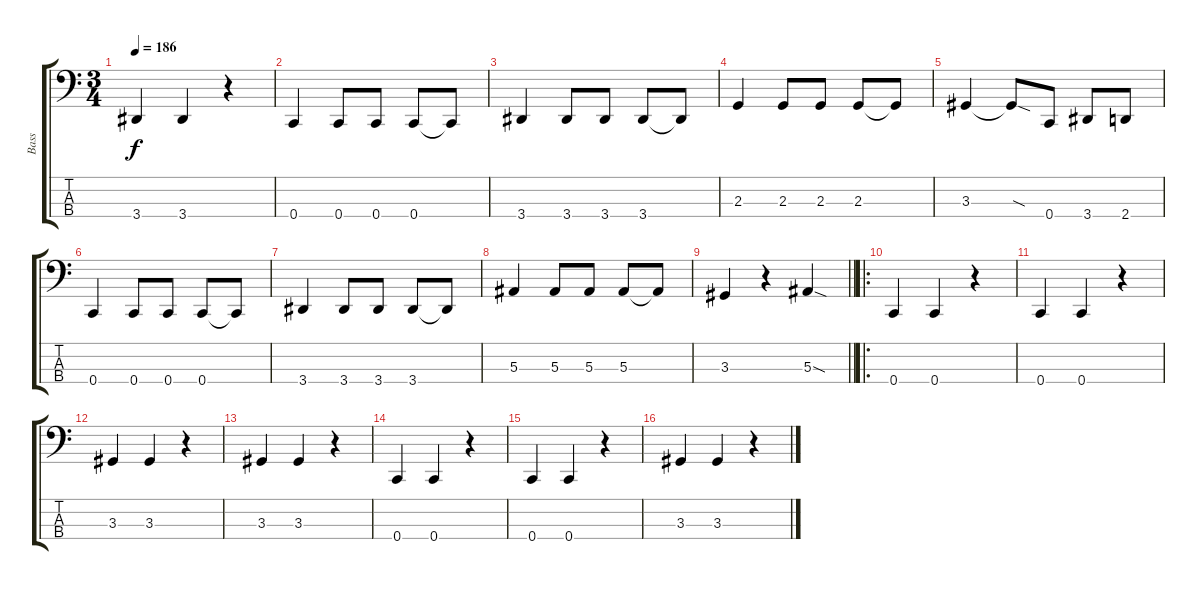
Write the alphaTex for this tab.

\track ("Bass" "Bass") {instrument electricbassfinger}
\staff {score tabs}
\tuning (Eb2 Bb1 F1 C1) {hide}
\ts (3 4)
\tempo 186
\clef f4
\ks c
3.4.4{dy f} 3.4.4 r.4 |
0.4.4 0.4.8 0.4.8 0.4.8 0.4{t}.8 |
3.4.4 3.4.8 3.4.8 3.4.8 3.4{t}.8 |
2.3.4 2.3.8 2.3.8 2.3.8 2.3{t}.8 |
3.3.4 3.3{sod t}.8 0.4.8 3.4.8 2.4.8 |
0.4.4 0.4.8 0.4.8 0.4.8 0.4{t}.8 |
3.4.4 3.4.8 3.4.8 3.4.8 3.4{t}.8 |
5.3.4 5.3.8 5.3.8 5.3.8 5.3{t}.8 |
\barLineRight lightlight
3.3.4 r.4 5.3{sod}.4 |
\ro
0.4.4 0.4.4 r.4 |
0.4.4 0.4.4 r.4 |
3.3.4 3.3.4 r.4 |
3.3.4 3.3.4 r.4 |
0.4.4 0.4.4 r.4 |
0.4.4 0.4.4 r.4 |
3.3.4 3.3.4 r.4
